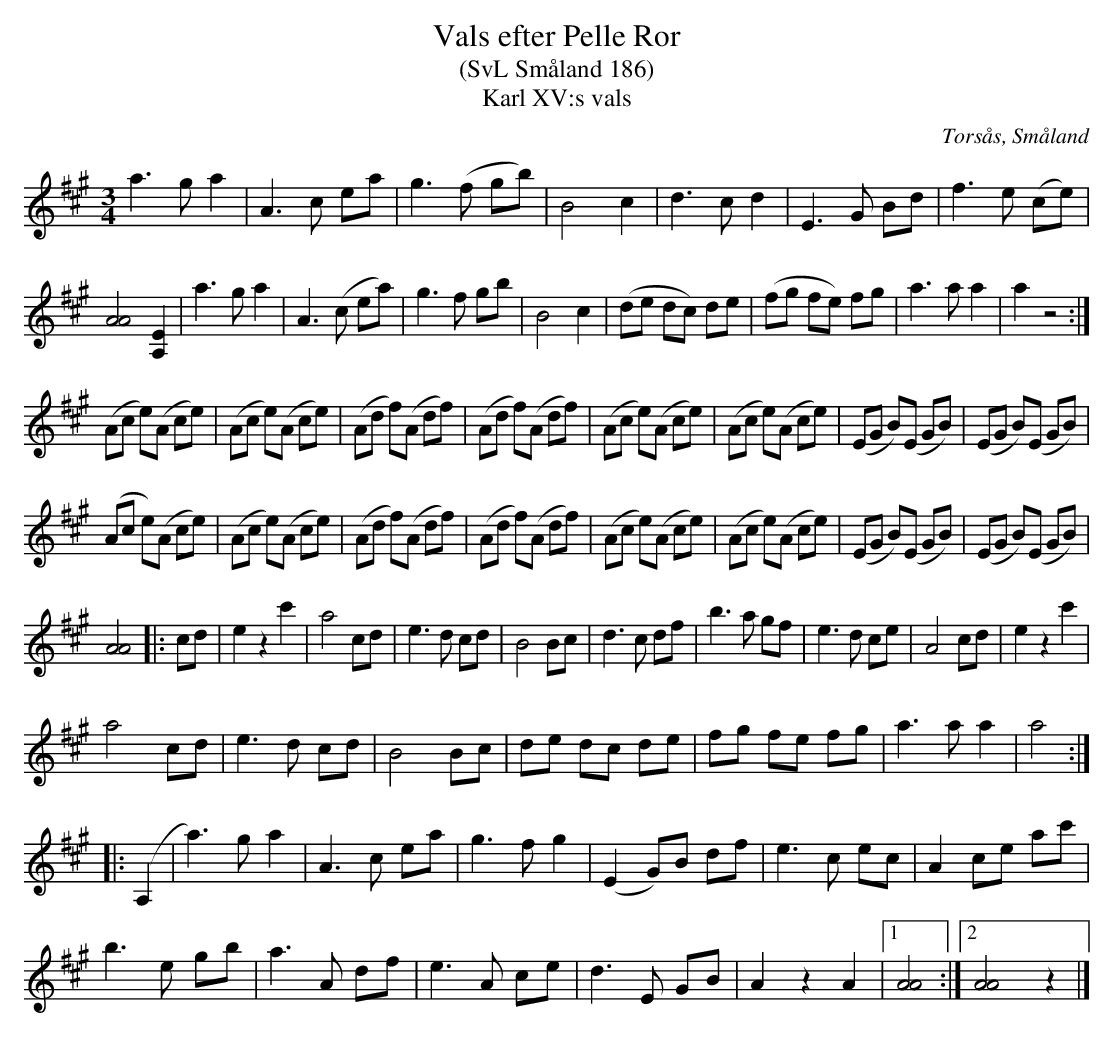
X:1
T:Vals efter Pelle Ror
T:(SvL Småland 186)
T:Karl XV:s vals
O:Torsås, Småland
M:3/4
L:1/8
K:A
a2>g2 a2 | A2>c2 ea | g2>(f2 gb) | B4 c2 | d2>c2 d2 | E2>G2 Bd | f2>e2 (ce) |
[A4A4] [E2A,2] | a2>g2 a2 |A2>(c2 ea) | g2>f2 gb | B4 c2 | (de dc) de |(fg fe) fg | a2>a2 a2 | a2 z4:|
(Ac e)(A ce) |(Ac e)(A ce) | (Ad f)(A df) | (Ad f)(A df) | (Ac e)(A ce) |(Ac e)(A ce) | (EG B)(E GB) | (EG B)(E GB) |
(Ac e)(A ce) |(Ac e)(A ce) | (Ad f)(A df) | (Ad f)(A df) | (Ac e)(A ce) |(Ac e)(A ce) | (EG B)(E GB) | (EG B)(E GB) |
[A4A4] |:cd |e2 z2 c'2 | a4 cd | e2>d2 cd | B4 Bc |d2>c2 df | b2>a2 gf | e2>d2 ce | A4 cd |e2 z2 c'2 |
 a4 cd | e2>d2 cd | B4 Bc |de dc de | fg fe fg | a2>a2 a2 | a4  :|
|:(A,2 |a2>)g2 a2 | A2>c2 ea | g2>f2 g2 | (E2 G)B df |e2>c2 ec | A2 ce ac' |
b2>e2 gb | a2>A2 df |e2>A2 ce | d2>E2 GB | A2 z2 A2 |1 [A4A4]:|2[A4A4] z2 |]
